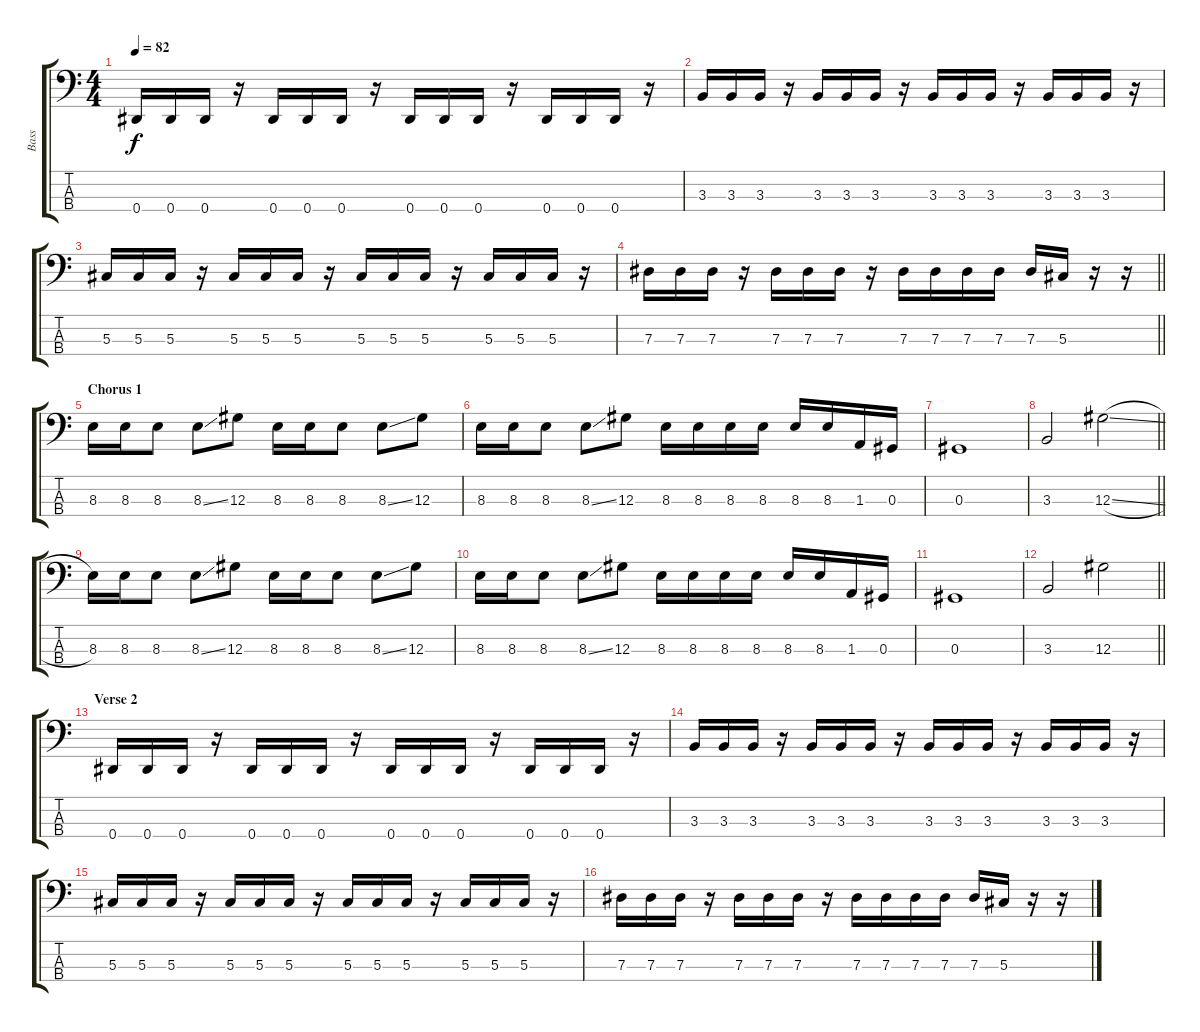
\track ("Bass" "Bass") {instrument slapbass1}
\staff {score tabs}
\tuning (Gb2 Db2 Ab1 Eb1) {hide}
\ts (4 4)
\tempo 82
\clef f4
\ks c
0.4.16{dy f} 0.4.16 0.4.16 r.16 0.4.16 0.4.16 0.4.16 r.16 0.4.16 0.4.16 0.4.16 r.16 0.4.16 0.4.16 0.4.16 r.16 |
3.3.16 3.3.16 3.3.16 r.16 3.3.16 3.3.16 3.3.16 r.16 3.3.16 3.3.16 3.3.16 r.16 3.3.16 3.3.16 3.3.16 r.16 |
5.3.16 5.3.16 5.3.16 r.16 5.3.16 5.3.16 5.3.16 r.16 5.3.16 5.3.16 5.3.16 r.16 5.3.16 5.3.16 5.3.16 r.16 |
\barLineRight lightlight
7.3.16 7.3.16 7.3.16 r.16 7.3.16 7.3.16 7.3.16 r.16 7.3.16 7.3.16 7.3.16 7.3.16 7.3.16 5.3.16 r.16 r.16 |
\section ("" "Chorus 1")
8.3.16 8.3.16 8.3.8 8.3{ss}.8 12.3.8 8.3.16 8.3.16 8.3.8 8.3{ss}.8 12.3.8 |
8.3.16 8.3.16 8.3.8 8.3{ss}.8 12.3.8 8.3.16 8.3.16 8.3.16 8.3.16 8.3.16 8.3.16 1.3.16 0.3.16 |
0.3.1 |
\barLineRight lightlight
3.3.2 12.3{sl}.2 |
8.3.16 8.3.16 8.3.8 8.3{ss}.8 12.3.8 8.3.16 8.3.16 8.3.8 8.3{ss}.8 12.3.8 |
8.3.16 8.3.16 8.3.8 8.3{ss}.8 12.3.8 8.3.16 8.3.16 8.3.16 8.3.16 8.3.16 8.3.16 1.3.16 0.3.16 |
0.3.1 |
\barLineRight lightlight
3.3.2 12.3.2 |
\section ("" "Verse 2")
0.4.16 0.4.16 0.4.16 r.16 0.4.16 0.4.16 0.4.16 r.16 0.4.16 0.4.16 0.4.16 r.16 0.4.16 0.4.16 0.4.16 r.16 |
3.3.16 3.3.16 3.3.16 r.16 3.3.16 3.3.16 3.3.16 r.16 3.3.16 3.3.16 3.3.16 r.16 3.3.16 3.3.16 3.3.16 r.16 |
5.3.16 5.3.16 5.3.16 r.16 5.3.16 5.3.16 5.3.16 r.16 5.3.16 5.3.16 5.3.16 r.16 5.3.16 5.3.16 5.3.16 r.16 |
7.3.16 7.3.16 7.3.16 r.16 7.3.16 7.3.16 7.3.16 r.16 7.3.16 7.3.16 7.3.16 7.3.16 7.3.16 5.3.16 r.16 r.16
